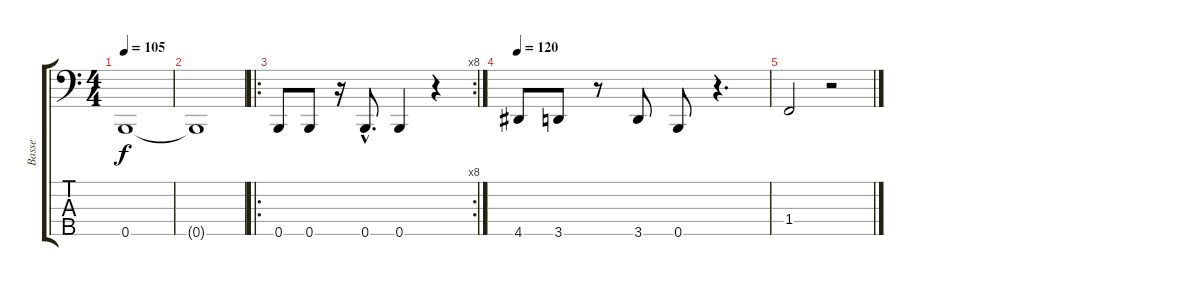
\track ("Basse" "Basse") {instrument electricbasspick}
\staff {score tabs}
\tuning (G2 D2 A1 E1 B0) {hide}
\ts (4 4)
\tempo 105
\clef f4
\ks c
0.5{t}.1{dy f} |
0.5{t}.1 |
\ro
\rc 8
0.5.8 0.5.8 r.16 0.5{hac}.8{d} 0.5.4 r.4 |
\tempo 120
4.5.8 3.5.8 r.8 3.5.8 0.5.8 r.4{d} |
1.4.2 r.2
